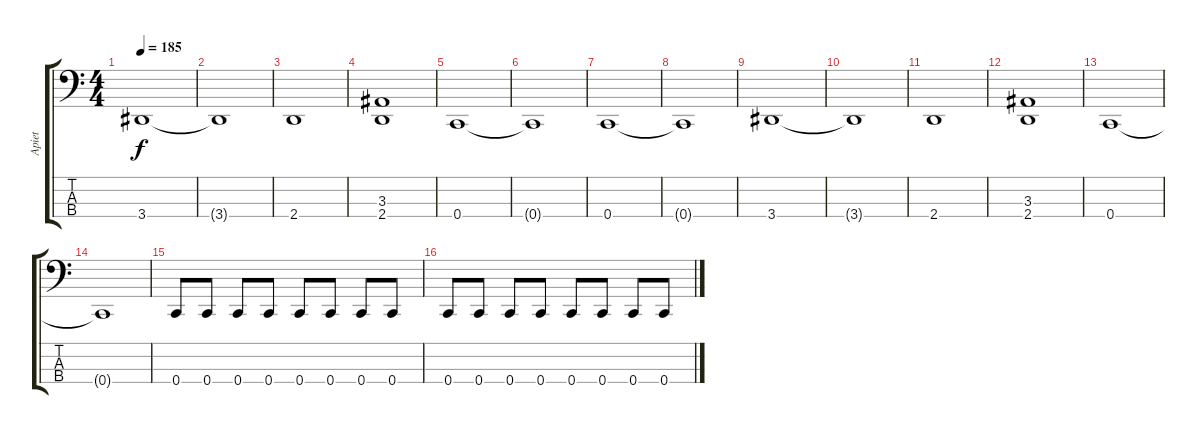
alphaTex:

\track ("Apiet" "Apiet") {instrument electricbasspick}
\staff {score tabs}
\tuning (F2 C2 G1 C1) {hide}
\ts (4 4)
\tempo 185
\clef f4
\ks c
3.4.1{dy f} |
3.4{t}.1 |
2.4.1 |
(3.3 2.4).1 |
0.4.1 |
0.4{t}.1 |
0.4.1 |
0.4{t}.1 |
3.4.1 |
3.4{t}.1 |
2.4.1 |
(3.3 2.4).1 |
0.4.1 |
0.4{t}.1 |
0.4.8 0.4.8 0.4.8 0.4.8 0.4.8 0.4.8 0.4.8 0.4.8 |
0.4.8 0.4.8 0.4.8 0.4.8 0.4.8 0.4.8 0.4.8 0.4.8
